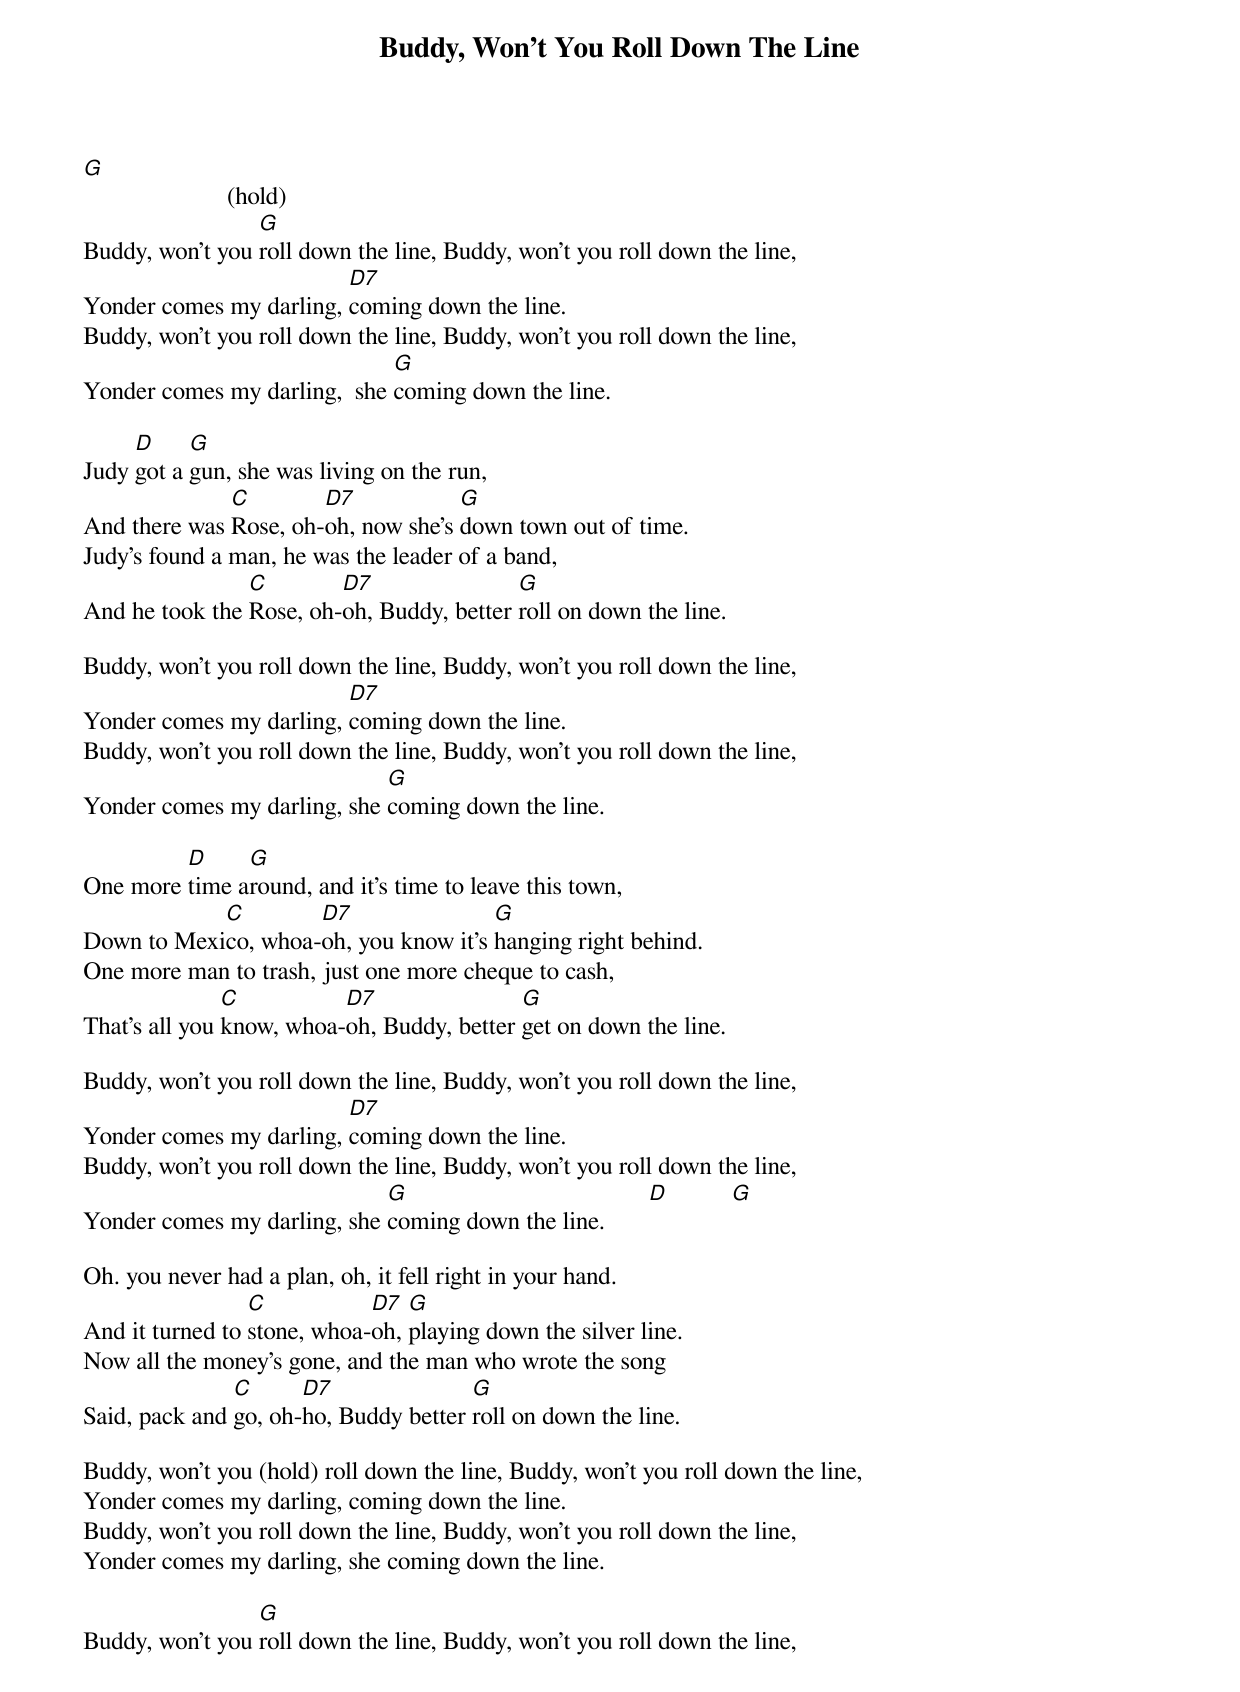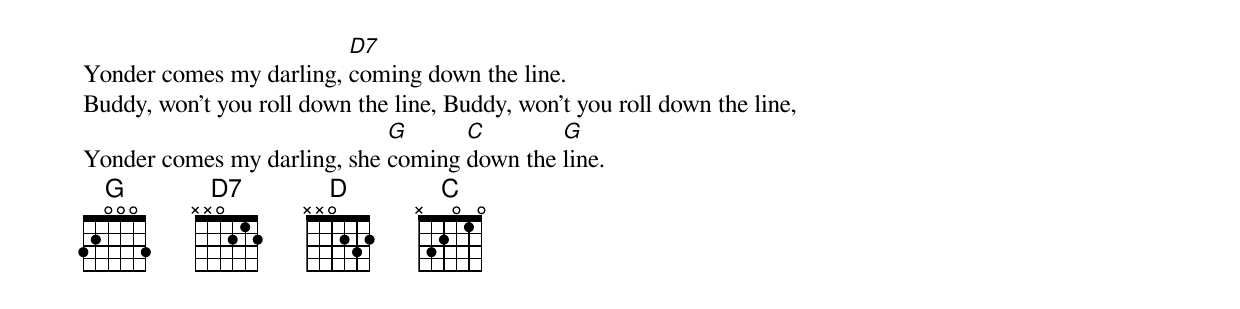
{title: Buddy, Won't You Roll Down The Line}
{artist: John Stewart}
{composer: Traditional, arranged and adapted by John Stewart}
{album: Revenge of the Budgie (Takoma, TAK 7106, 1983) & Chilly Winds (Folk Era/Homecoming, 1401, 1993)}

[G]                       (hold)
Buddy, won't you [G]roll down the line, Buddy, won't you roll down the line,
Yonder comes my darling, [D7]coming down the line.
Buddy, won't you roll down the line, Buddy, won't you roll down the line,
Yonder comes my darling,  she [G]coming down the line.

Judy [D]got a [G]gun, she was living on the run,
And there was [C]Rose, oh-[D7]oh, now she's [G]down town out of time.
Judy's found a man, he was the leader of a band,
And he took the [C]Rose, oh-[D7]oh, Buddy, better [G]roll on down the line.

Buddy, won't you roll down the line, Buddy, won't you roll down the line,
Yonder comes my darling, [D7]coming down the line.
Buddy, won't you roll down the line, Buddy, won't you roll down the line,
Yonder comes my darling, she [G]coming down the line.

One more [D]time a[G]round, and it's time to leave this town,
Down to Mexi[C]co, whoa-[D7]oh, you know it's [G]hanging right behind.
One more man to trash, just one more cheque to cash,
That's all you [C]know, whoa-[D7]oh, Buddy, better [G]get on down the line.

Buddy, won't you roll down the line, Buddy, won't you roll down the line,
Yonder comes my darling, [D7]coming down the line.
Buddy, won't you roll down the line, Buddy, won't you roll down the line,
Yonder comes my darling, she [G]coming down the line.       [D]          [G]

Oh. you never had a plan, oh, it fell right in your hand.
And it turned to [C]stone, whoa-[D7]oh, [G]playing down the silver line.
Now all the money's gone, and the man who wrote the song
Said, pack and [C]go, oh-[D7]ho, Buddy better [G]roll on down the line.

Buddy, won't you (hold) roll down the line, Buddy, won't you roll down the line,
Yonder comes my darling, coming down the line.
Buddy, won't you roll down the line, Buddy, won't you roll down the line,
Yonder comes my darling, she coming down the line.

Buddy, won't you [G]roll down the line, Buddy, won't you roll down the line,
Yonder comes my darling, [D7]coming down the line.
Buddy, won't you roll down the line, Buddy, won't you roll down the line,
Yonder comes my darling, she [G]coming [C]down the [G]line.
